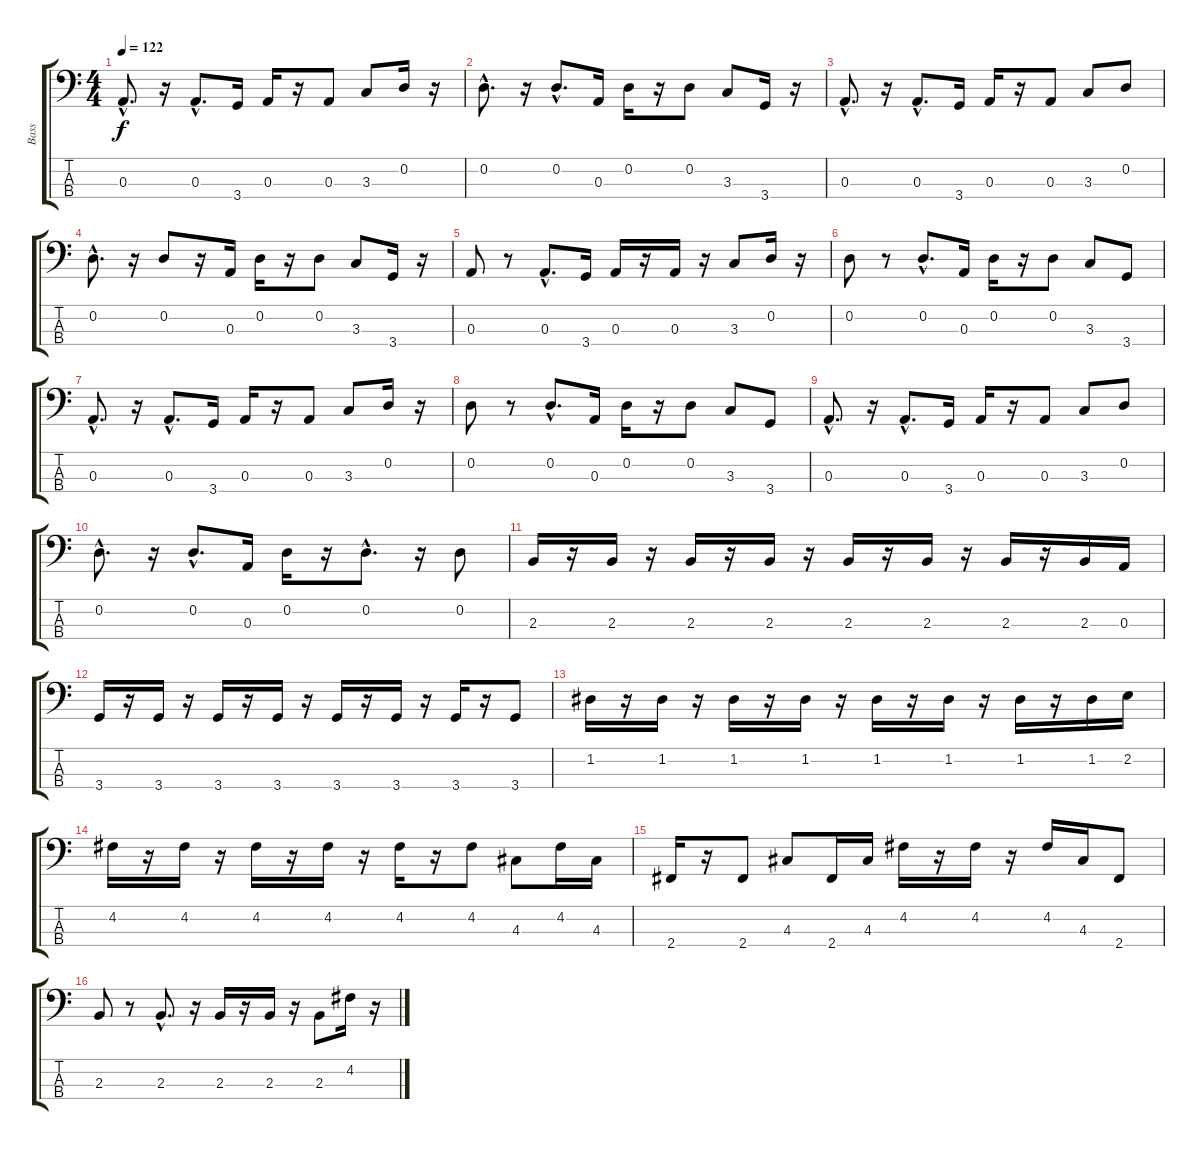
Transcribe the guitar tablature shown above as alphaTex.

\track ("Bass                " "Bass      ") {instrument electricbassfinger}
\staff {score tabs}
\tuning (G2 D2 A1 E1) {hide}
\ts (4 4)
\tempo 122
\clef f4
\ks c
0.3{hac}.8{d dy f} r.16 0.3{hac}.8{d} 3.4.16 0.3.16 r.16 0.3.8 3.3.8 0.2.16 r.16 |
0.2{hac}.8{d} r.16 0.2{hac}.8{d} 0.3.16 0.2.16 r.16 0.2.8 3.3.8 3.4.16 r.16 |
0.3{hac}.8{d} r.16 0.3{hac}.8{d} 3.4.16 0.3.16 r.16 0.3.8 3.3.8 0.2.8 |
0.2{hac}.8{d} r.16 0.2.8 r.16 0.3.16 0.2.16 r.16 0.2.8 3.3.8 3.4.16 r.16 |
0.3.8 r.8 0.3{hac}.8{d} 3.4.16 0.3.16 r.16 0.3.16 r.16 3.3.8 0.2.16 r.16 |
0.2.8 r.8 0.2{hac}.8{d} 0.3.16 0.2.16 r.16 0.2.8 3.3.8 3.4.8 |
0.3{hac}.8{d} r.16 0.3{hac}.8{d} 3.4.16 0.3.16 r.16 0.3.8 3.3.8 0.2.16 r.16 |
0.2.8 r.8 0.2{hac}.8{d} 0.3.16 0.2.16 r.16 0.2.8 3.3.8 3.4.8 |
0.3{hac}.8{d} r.16 0.3{hac}.8{d} 3.4.16 0.3.16 r.16 0.3.8 3.3.8 0.2.8 |
0.2{hac}.8{d} r.16 0.2{hac}.8{d} 0.3.16 0.2.16 r.16 0.2{hac}.8{d} r.16 0.2.8 |
2.3.16 r.16 2.3.16 r.16 2.3.16 r.16 2.3.16 r.16 2.3.16 r.16 2.3.16 r.16 2.3.16 r.16 2.3.16 0.3.16 |
3.4.16 r.16 3.4.16 r.16 3.4.16 r.16 3.4.16 r.16 3.4.16 r.16 3.4.16 r.16 3.4.16 r.16 3.4.8 |
1.2.16 r.16 1.2.16 r.16 1.2.16 r.16 1.2.16 r.16 1.2.16 r.16 1.2.16 r.16 1.2.16 r.16 1.2.16 2.2.16 |
4.2.16 r.16 4.2.16 r.16 4.2.16 r.16 4.2.16 r.16 4.2.16 r.16 4.2.8 4.3.8 4.2.16 4.3.16 |
2.4.16 r.16 2.4.8 4.3.8 2.4.16 4.3.16 4.2.16 r.16 4.2.16 r.16 4.2.16 4.3.16 2.4.8 |
2.3.8 r.8 2.3{hac}.8{d} r.16 2.3.16 r.16 2.3.16 r.16 2.3.8 4.2.16 r.16
